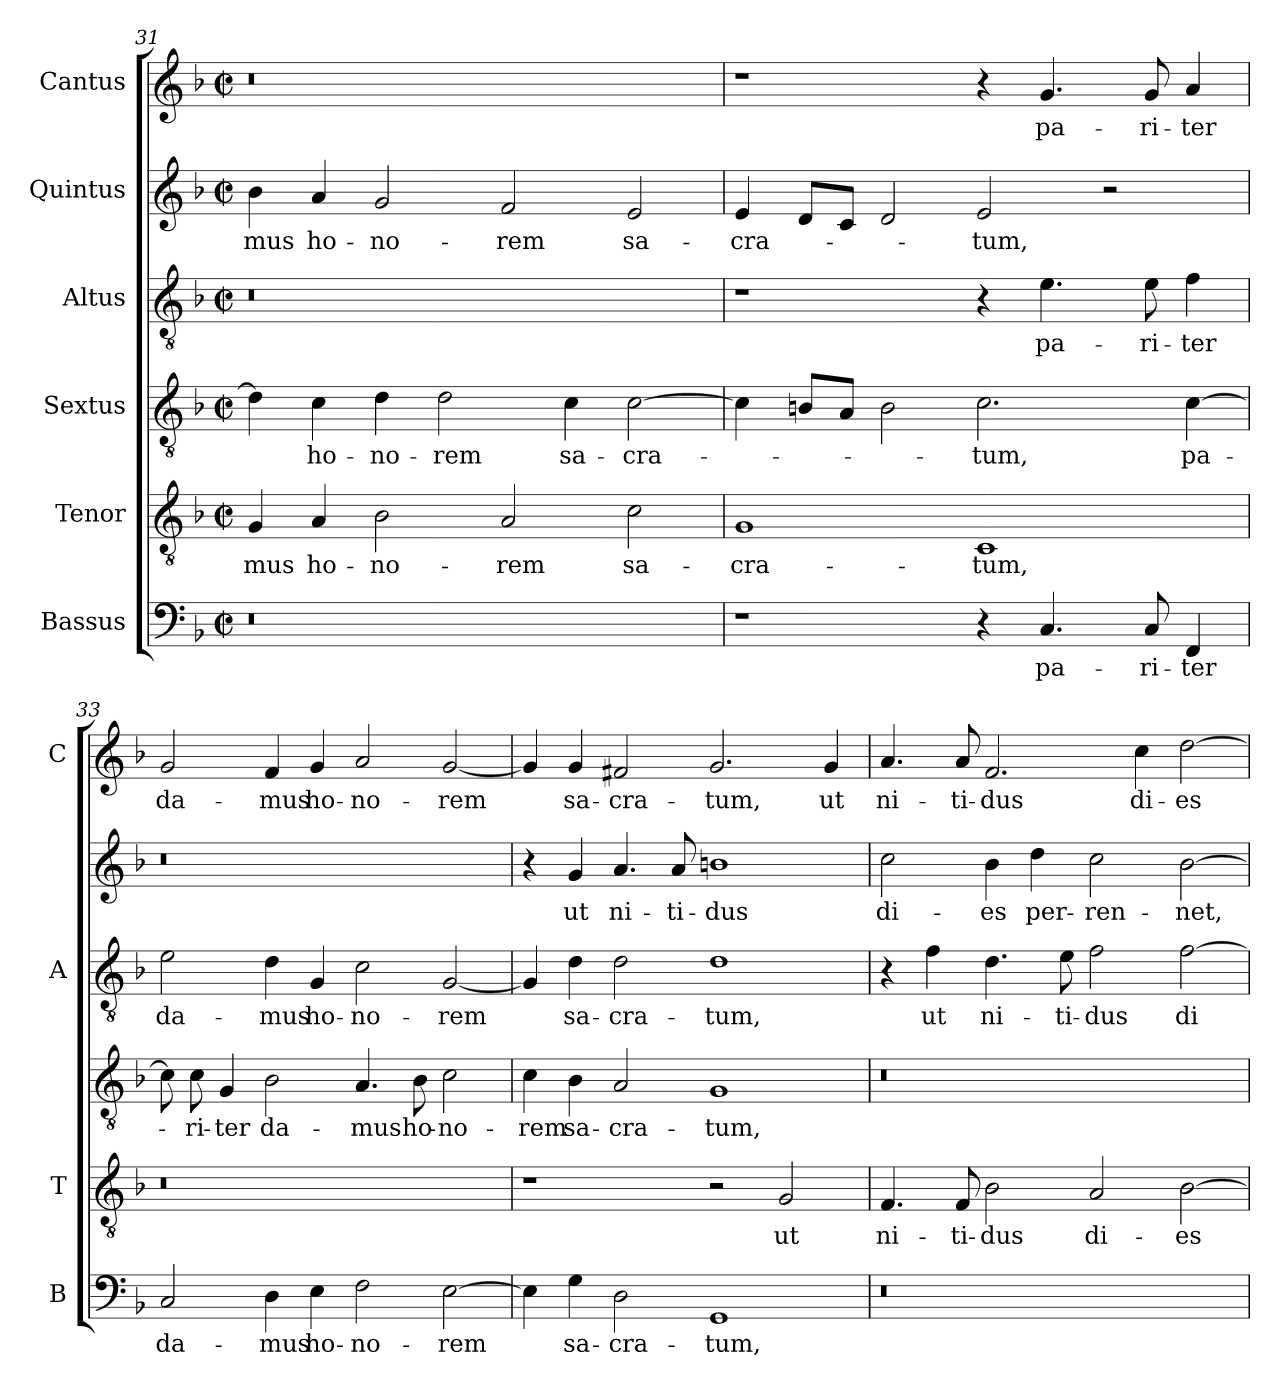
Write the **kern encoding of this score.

**kern	**text	**kern	**text	**kern	**text	**kern	**text	**kern	**text	**kern	**text
*part6	*part6	*part5	*part5	*part4	*part4	*part3	*part3	*part2	*part2	*part1	*part1
*staff6	*staff6	*staff5	*staff5	*staff4	*staff4	*staff3	*staff3	*staff2	*staff2	*staff1	*staff1
*I"Bassus	*	*I"Tenor	*	*I"Sextus	*	*I"Altus	*	*I"Quintus	*	*I"Cantus	*
*I'B	*	*I'T	*	*	*	*I'A	*	*	*	*I'C	*
!!LO:PB:g=z
*clefF4	*	*clefGv2	*	*clefGv2	*	*clefGv2	*	*clefG2	*	*clefG2	*
*k[b-]	*	*k[b-]	*	*k[b-]	*	*k[b-]	*	*k[b-]	*	*k[b-]	*
*F:	*	*F:	*	*F:	*	*F:	*	*F:	*	*F:	*
*M2/2	*	*M2/2	*	*M2/2	*	*M2/2	*	*M2/2	*	*M2/2	*
*met(c|)	*	*met(c|)	*	*met(c|)	*	*met(c|)	*	*met(c|)	*	*met(c|)	*
=31	=31	=31	=31	=31	=31	=31	=31	=31	=31	=31	=31
0r	.	4G/	-mus	4d\]	.	0r	.	4b-\	-mus	0r	.
.	.	4A/	ho-	4c\	ho-	.	.	4a/	ho-	.	.
.	.	2B-\	-no-	4d\	-no-	.	.	2g/	-no-	.	.
.	.	.	.	2d\	-rem	.	.	.	.	.	.
.	.	2A/	-rem	.	.	.	.	2f/	-rem	.	.
.	.	.	.	4c\	sa-	.	.	.	.	.	.
.	.	2c\	sa-	[2c\	-cra-	.	.	2e/	sa-	.	.
=32	=32	=32	=32	=32	=32	=32	=32	=32	=32	=32	=32
1r	.	1G	-cra-	4c\]	.	1r	.	4e/	-cra-	1r	.
.	.	.	.	8Bn/L	.	.	.	8d/L	.	.	.
.	.	.	.	8A/J	.	.	.	8c/J	.	.	.
.	.	.	.	2B\	.	.	.	2d/	.	.	.
4r	.	1C	-tum,	2.c\	-tum,	4r	.	2e/	-tum,	4r	.
4.C/	pa-	.	.	.	.	4.e\	pa-	.	.	4.g/	pa-
.	.	.	.	.	.	.	.	2r	.	.	.
8C/	-ri-	.	.	.	.	8e\	-ri-	.	.	8g/	-ri-
4FF/	-ter	.	.	[4c\	pa-	4f\	-ter	.	.	4a/	-ter
=33	=33	=33	=33	=33	=33	=33	=33	=33	=33	=33	=33
2C/	da-	0r	.	8c\]	.	2e\	da-	0r	.	2g/	da-
.	.	.	.	8c\	-ri-	.	.	.	.	.	.
.	.	.	.	4G/	-ter	.	.	.	.	.	.
4D\	-mus	.	.	2B-\	da-	4d\	-mus	.	.	4f/	-mus
4E\	ho-	.	.	.	.	4G/	ho-	.	.	4g/	ho-
2F\	-no-	.	.	4.A/	-mus	2c\	-no-	.	.	2a/	-no-
.	.	.	.	8B-\	ho-	.	.	.	.	.	.
[2E\	-rem	.	.	2c\	-no-	[2G/	-rem	.	.	[2g/	-rem
!!LO:LB:g=z
=34	=34	=34	=34	=34	=34	=34	=34	=34	=34	=34	=34
4E\]	.	1r	.	4c\	-rem	4G/]	.	4r	.	4g/]	.
4G\	sa-	.	.	4B-\	sa-	4d\	sa-	4g/	ut	4g/	sa-
2D\	-cra-	.	.	2A/	-cra-	2d\	-cra-	4.a/	ni-	2f#X/	-cra-
.	.	.	.	.	.	.	.	8a/	-ti-	.	.
1GG	-tum,	2r	.	1G	-tum,	1d	-tum,	1bn	-dus	2.g/	-tum,
.	.	2G/	ut	.	.	.	.	.	.	.	.
.	.	.	.	.	.	.	.	.	.	4g/	ut
=35	=35	=35	=35	=35	=35	=35	=35	=35	=35	=35	=35
0r	.	4.F/	ni-	0r	.	4r	.	2cc\	di-	4.a/	ni-
.	.	.	.	.	.	4f\	ut	.	.	.	.
.	.	8F/	-ti-	.	.	.	.	.	.	8a/	-ti-
.	.	2B-\	-dus	.	.	4.d\	ni-	4b-\	-es	2.f/	-dus
.	.	.	.	.	.	.	.	4dd\	per-	.	.
.	.	.	.	.	.	8e\	-ti-	.	.	.	.
.	.	2A/	di-	.	.	2f\	-dus	2cc\	-ren-	.	.
.	.	.	.	.	.	.	.	.	.	4cc\	di-
.	.	[2B-\	-es	.	.	[2f\	di-	[2b-\	-net,	[2dd\	-es
=	=	=	=	=	=	=	=	=	=	=	=
*-	*-	*-	*-	*-	*-	*-	*-	*-	*-	*-	*-
